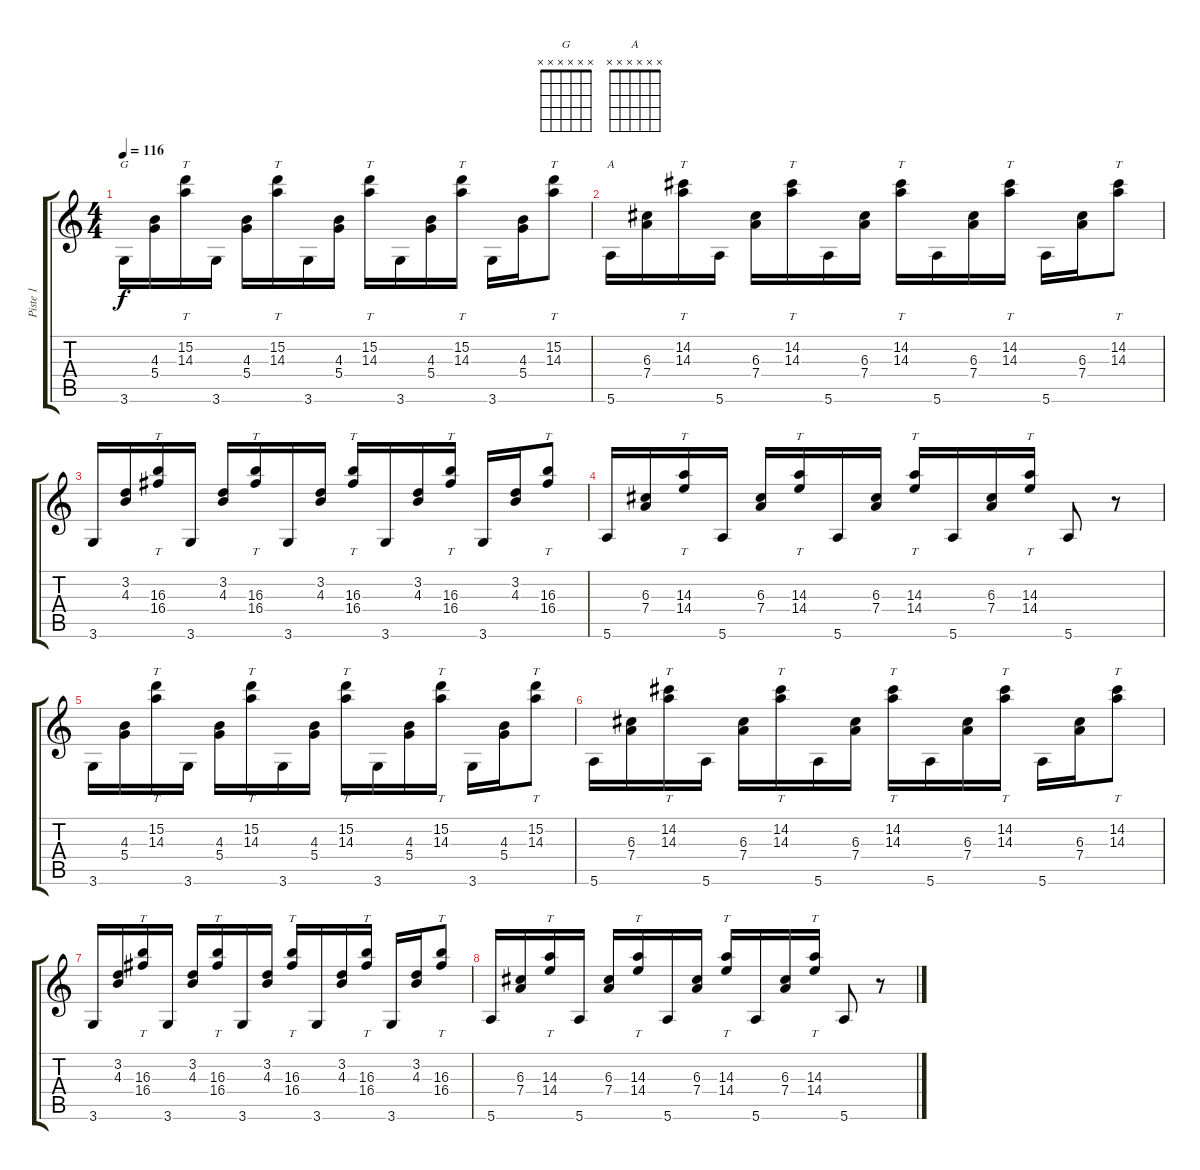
\track ("Piste 1" "Piste 1") {instrument electricguitarjazz}
\staff {score tabs}
\tuning (E4 B3 G3 D3 A2 E2) {hide}
\chord ("G" x x x x x x)
\chord ("A" x x x x x x)
\ts (4 4)
\tempo 116
\clef g2
\ks c
3.6.16{ch "G" dy f} (4.3 5.4).16 (15.2 14.3).16{tt} 3.6.16 (4.3 5.4).16 (15.2 14.3).16{tt} 3.6.16 (4.3 5.4).16 (15.2 14.3).16{tt} 3.6.16 (4.3 5.4).16 (15.2 14.3).16{tt} 3.6.16 (4.3 5.4).16 (15.2 14.3).8{tt} |
5.6.16{ch "A"} (6.3 7.4).16 (14.2 14.3).16{tt} 5.6.16 (6.3 7.4).16 (14.2 14.3).16{tt} 5.6.16 (6.3 7.4).16 (14.2 14.3).16{tt} 5.6.16 (6.3 7.4).16 (14.2 14.3).16{tt} 5.6.16 (6.3 7.4).16 (14.2 14.3).8{tt} |
3.6.16 (3.2 4.3).16 (16.3 16.4).16{tt} 3.6.16 (3.2 4.3).16 (16.3 16.4).16{tt} 3.6.16 (3.2 4.3).16 (16.3 16.4).16{tt} 3.6.16 (3.2 4.3).16 (16.3 16.4).16{tt} 3.6.16 (3.2 4.3).16 (16.3 16.4).8{tt} |
5.6.16 (6.3 7.4).16 (14.3 14.4).16{tt} 5.6.16 (6.3 7.4).16 (14.3 14.4).16{tt} 5.6.16 (6.3 7.4).16 (14.3 14.4).16{tt} 5.6.16 (6.3 7.4).16 (14.3 14.4).16{tt} 5.6.8 r.8 |
3.6.16{volume 3} (4.3 5.4).16 (15.2 14.3).16{tt} 3.6.16 (4.3 5.4).16 (15.2 14.3).16{tt} 3.6.16 (4.3 5.4).16 (15.2 14.3).16{tt} 3.6.16 (4.3 5.4).16 (15.2 14.3).16{tt} 3.6.16 (4.3 5.4).16 (15.2 14.3).8{tt} |
5.6.16 (6.3 7.4).16 (14.2 14.3).16{tt} 5.6.16 (6.3 7.4).16 (14.2 14.3).16{tt} 5.6.16 (6.3 7.4).16 (14.2 14.3).16{tt} 5.6.16 (6.3 7.4).16 (14.2 14.3).16{tt} 5.6.16 (6.3 7.4).16 (14.2 14.3).8{tt} |
3.6.16 (3.2 4.3).16 (16.3 16.4).16{tt} 3.6.16 (3.2 4.3).16 (16.3 16.4).16{tt} 3.6.16 (3.2 4.3).16 (16.3 16.4).16{tt} 3.6.16 (3.2 4.3).16 (16.3 16.4).16{tt} 3.6.16 (3.2 4.3).16 (16.3 16.4).8{tt} |
5.6.16 (6.3 7.4).16 (14.3 14.4).16{tt} 5.6.16 (6.3 7.4).16 (14.3 14.4).16{tt} 5.6.16 (6.3 7.4).16 (14.3 14.4).16{tt} 5.6.16 (6.3 7.4).16 (14.3 14.4).16{tt} 5.6.8 r.8
